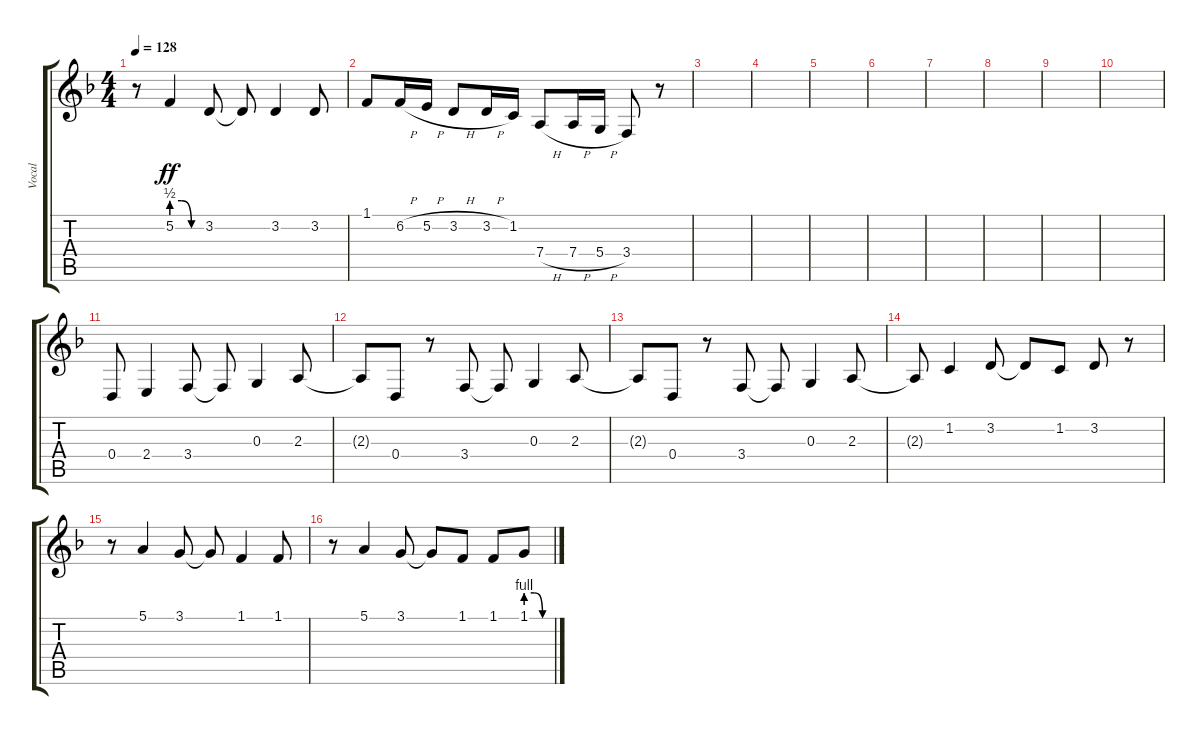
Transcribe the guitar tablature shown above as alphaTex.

\track ("Vocal" "Vocal") {instrument clarinet}
\staff {score tabs}
\tuning (E4 B3 G3 D3 A2 E2) {hide}
\ts (4 4)
\tempo 128
\clef g2
\ks f
r.8{dy ff} 5.2{be (custom 0 2 20 2 40 0 60 0)}.4 3.2.8 3.2{t}.8 3.2.4 3.2.8 |
1.1.8 6.2{h}.16 5.2{h}.16 3.2{h}.8 3.2{h}.16 1.2.16 7.4{h}.8 7.4{h}.16 5.4{h}.16 3.4.8 r.8 |
|
|
|
|
|
|
|
|
0.4.8 2.4.4 3.4.8 3.4{t}.8 0.3.4 2.3.8 |
2.3{t}.8 0.4.8 r.8 3.4.8 3.4{t}.8 0.3.4 2.3.8 |
2.3{t}.8 0.4.8 r.8 3.4.8 3.4{t}.8 0.3.4 2.3.8 |
2.3{t}.8 1.2.4 3.2.8 3.2{t}.8 1.2.8 3.2.8 r.8 |
r.8 5.1.4 3.1.8 3.1{t}.8 1.1.4 1.1.8 |
r.8 5.1.4 3.1.8 3.1{t}.8 1.1.8 1.1.8 1.1{be (custom 0 4 20 4 40 0 60 0)}.8
